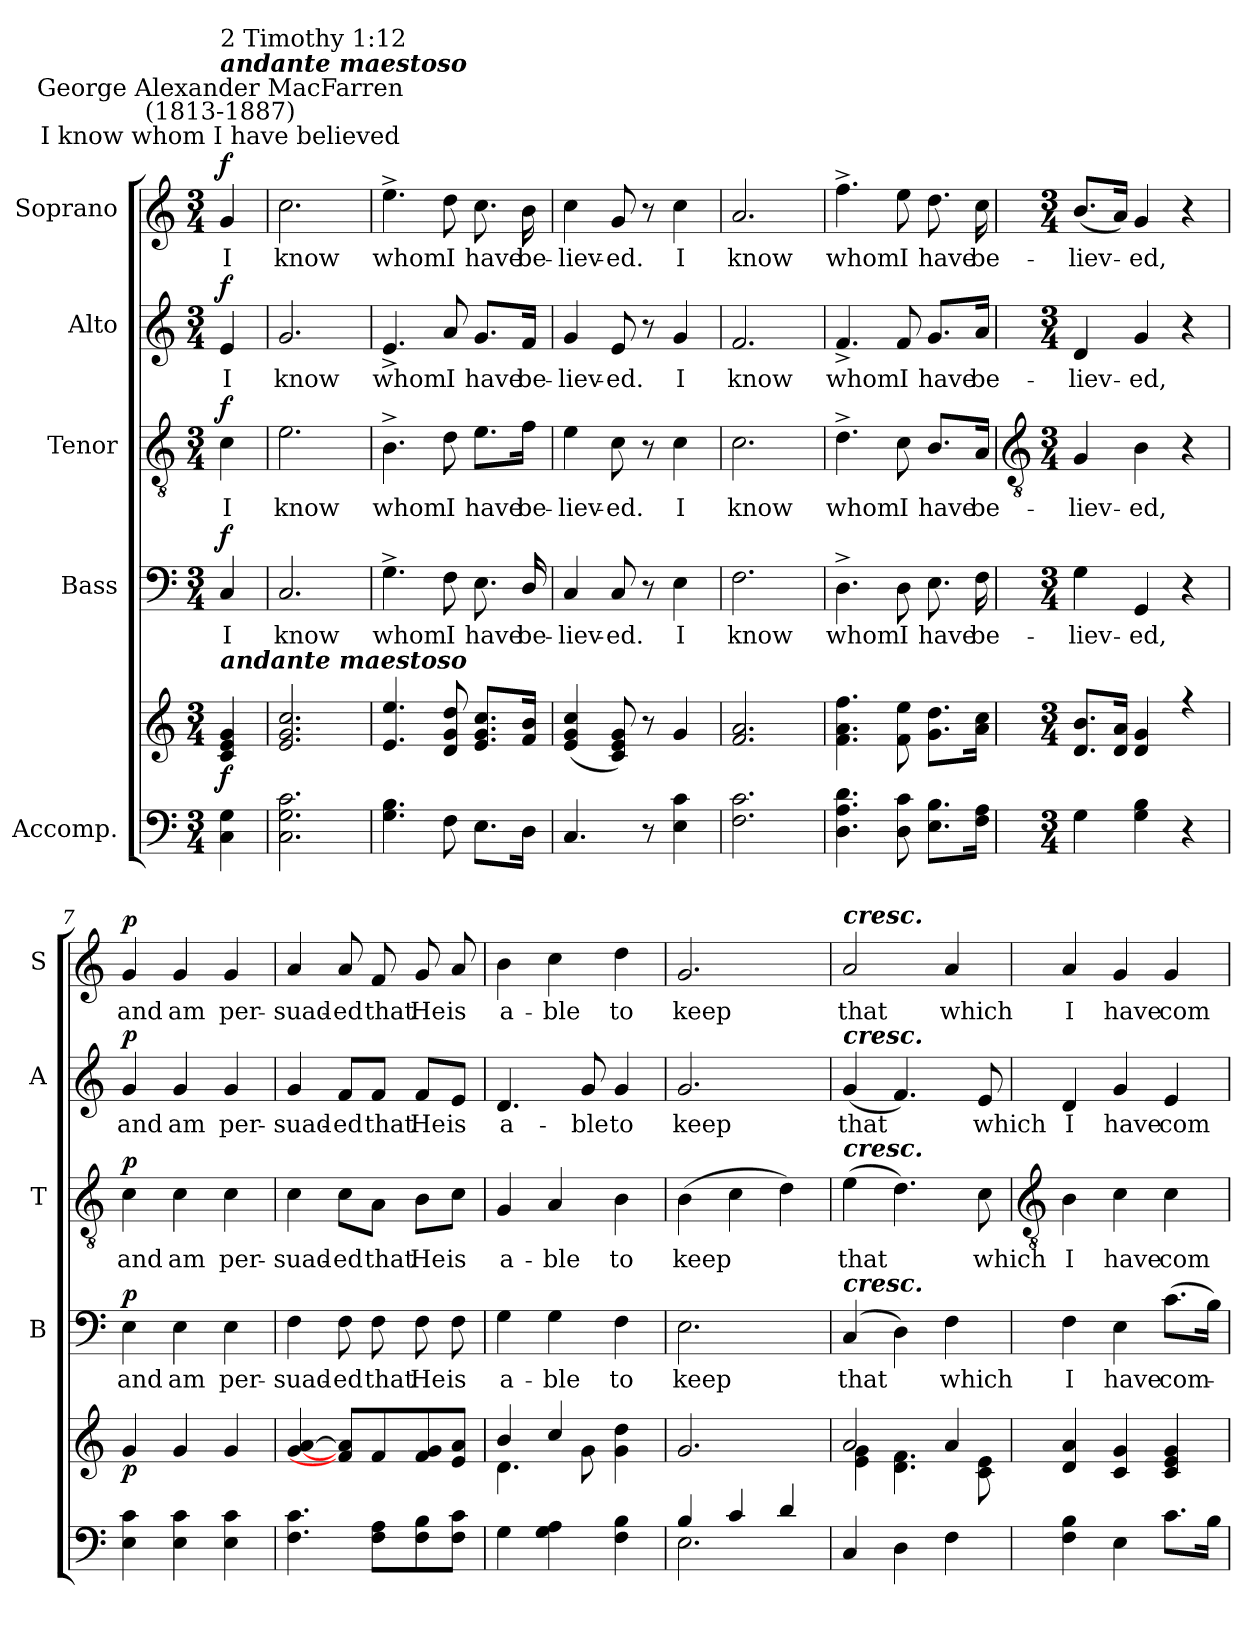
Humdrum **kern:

**kern	**kern	**dynam	**kern	**text	**dynam	**kern	**text	**dynam	**kern	**text	**dynam	**kern	**text	**dynam
*part5	*part5	*part5	*part4	*part4	*part4	*part3	*part3	*part3	*part2	*part2	*part2	*part1	*part1	*part1
*staff6	*staff5	*staff5/6	*staff4	*staff4	*staff4	*staff3	*staff3	*staff3	*staff2	*staff2	*staff2	*staff1	*staff1	*staff1
*I"Accomp.	*	*	*I"Bass	*	*	*I"Tenor	*	*	*I"Alto	*	*	*I"Soprano	*	*
*	*	*	*I'B	*	*	*I'T	*	*	*I'A	*	*	*I'S	*	*
*clefF4	*clefG2	*	*clefF4	*	*	*clefGv2	*	*	*clefG2	*	*	*clefG2	*	*
*k[]	*k[]	*	*k[]	*	*	*k[]	*	*	*k[]	*	*	*k[]	*	*
*C:	*C:	*	*C:	*	*	*C:	*	*	*C:	*	*	*C:	*	*
*M3/4	*M3/4	*	*M3/4	*	*	*M3/4	*	*	*M3/4	*	*	*M3/4	*	*
*MM72	*MM72	*	*MM72	*	*	*MM72	*	*	*MM72	*	*	*MM72	*	*
=	=	=	=	=	=	=	=	=	=	=	=	=	=	=
!	!	!	!	!	!	!	!	!	!	!	!	!LO:TX:a:cj:t=I know whom I have believed	!	!
!	!	!	!	!	!	!	!	!	!	!	!	!LO:TX:a:cj:t=George Alexander MacFarren\n(1813-1887)	!	!
!	!	!	!	!	!	!	!	!	!	!	!	!LO:TX:a:Bi:t=andante maestoso	!	!
!	!	!	!	!	!	!	!	!	!	!	!	!LO:TX:a:t=2 Timothy 1&colon;12	!	!
!	!LO:TX:a:Bi:t=andante maestoso	!	!	!	!	!	!	!	!	!	!	!	!	!
!	!	!LO:DY:b	!	!LO:LY:b	!LO:DY:b	!	!LO:LY:b	!LO:DY:b	!	!LO:LY:b	!LO:DY:b	!	!LO:LY:b	!LO:DY:b
4C 4G	4c 4e 4g	f	4C	I	f	4c	I	f	4e	I	f	4g	I	f
=1	=1	=1	=1	=1	=1	=1	=1	=1	=1	=1	=1	=1	=1	=1
!	!	!	!	!LO:LY:b	!	!	!LO:LY:b	!	!	!LO:LY:b	!	!	!LO:LY:b	!
2.C 2.G 2.c	2.e 2.g 2.cc	.	2.C	know	.	2.e	know	.	2.g	know	.	2.cc	know	.
=2	=2	=2	=2	=2	=2	=2	=2	=2	=2	=2	=2	=2	=2	=2
!	!	!	!	!LO:LY:b	!	!	!LO:LY:b	!	!	!LO:LY:b	!	!	!LO:LY:b	!
4.G 4.B	4.e 4.ee	.	4.G^	whom	.	4.B^	whom	.	4.e^	whom	.	4.ee^	whom	.
!	!	!	!	!LO:LY:b	!	!	!LO:LY:b	!	!	!LO:LY:b	!	!	!LO:LY:b	!
8F	8d 8g 8dd	.	8F	I	.	8d	I	.	8a	I	.	8dd	I	.
!	!	!	!	!LO:LY:b	!	!	!LO:LY:b	!	!	!LO:LY:b	!	!	!LO:LY:b	!
8.EL	8.e/ 8.g/ 8.cc/L	.	8.E	have	.	8.e\L	have	.	8.g/L	have	.	8.cc	have	.
!	!	!	!	!LO:LY:b	!	!	!LO:LY:b	!	!	!LO:LY:b	!	!	!LO:LY:b	!
16DJ	16f/ 16b/J	.	16D/	be-	.	16f\Jk	be-	.	16f/Jk	be-	.	16b	be-	.
=3	=3	=3	=3	=3	=3	=3	=3	=3	=3	=3	=3	=3	=3	=3
!	!	!	!	!LO:LY:b	!	!	!LO:LY:b	!	!	!LO:LY:b	!	!	!LO:LY:b	!
4.C	(<4e/ 4g/ 4cc/	.	4C	-liev-	.	4e	-liev-	.	4g	-liev-	.	4cc	-liev-	.
!	!	!	!	!LO:LY:b	!	!	!LO:LY:b	!	!	!LO:LY:b	!	!	!LO:LY:b	!
.	8c 8e 8g)	.	8C	-ed.	.	8c	-ed.	.	8e	-ed.	.	8g	-ed.	.
8r	8r	.	8r	.	.	8r	.	.	8r	.	.	8r	.	.
!	!	!	!	!LO:LY:b	!	!	!LO:LY:b	!	!	!LO:LY:b	!	!	!LO:LY:b	!
4E 4c	4g/	.	4E	I	.	4c	I	.	4g	I	.	4cc	I	.
=4	=4	=4	=4	=4	=4	=4	=4	=4	=4	=4	=4	=4	=4	=4
!	!	!	!	!LO:LY:b	!	!	!LO:LY:b	!	!	!LO:LY:b	!	!	!LO:LY:b	!
2.F 2.c	2.f 2.a	.	2.F	know	.	2.c	know	.	2.f	know	.	2.a	know	.
=5	=5	=5	=5	=5	=5	=5	=5	=5	=5	=5	=5	=5	=5	=5
!	!	!	!	!LO:LY:b	!	!	!LO:LY:b	!	!	!LO:LY:b	!	!	!LO:LY:b	!
4.D 4.A 4.d	4.f 4.a 4.ff	.	4.D^	whom	.	4.d^	whom	.	4.f^	whom	.	4.ff^	whom	.
!	!	!	!	!LO:LY:b	!	!	!LO:LY:b	!	!	!LO:LY:b	!	!	!LO:LY:b	!
8D 8c	8f 8ee	.	8D	I	.	8c	I	.	8f	I	.	8ee	I	.
!	!	!	!	!LO:LY:b	!	!	!LO:LY:b	!	!	!LO:LY:b	!	!	!LO:LY:b	!
8.E 8.BL	8.g 8.ddL	.	8.E	have	.	8.B/L	have	.	8.g/L	have	.	8.dd	have	.
!	!	!	!	!LO:LY:b	!	!	!LO:LY:b	!	!	!LO:LY:b	!	!	!LO:LY:b	!
16F 16AJ	16a 16ccJ	.	16F	be-	.	16A/Jk	be-	.	16a/Jk	be-	.	16cc	be-	.
!!LO:LB:g=z
=6	=6	=6	=6	=6	=6	=6	=6	=6	=6	=6	=6	=6	=6	=6
*	*	*	*	*	*	*clefGv2	*	*	*	*	*	*	*	*
*M3/4	*M3/4	*	*M3/4	*	*	*M3/4	*	*	*M3/4	*	*	*M3/4	*	*
*	*^	*	*	*	*	*	*	*	*	*	*	*	*	*
!	!	!LO:N:vis=1	!	!	!LO:LY:b	!	!	!LO:LY:b	!	!	!LO:LY:b	!	!	!LO:LY:b	!
4G	8.d 8.bL	2.ryy	.	4G	-liev-	.	4G	-liev-	.	4d	-liev-	.	(<8.bL	-liev-	.
.	16d 16aJ	.	.	.	.	.	.	.	.	.	.	.	16aJ)	.	.
!	!	!	!	!	!LO:LY:b	!	!	!LO:LY:b	!	!	!LO:LY:b	!	!	!LO:LY:b	!
4G 4B	4d 4g	.	.	4GG	-ed,	.	4B	-ed,	.	4g	-ed,	.	4g	ed,	.
4r	4r	.	.	4r	.	.	4r	.	.	4r	.	.	4r	.	.
=7	=7	=7	=7	=7	=7	=7	=7	=7	=7	=7	=7	=7	=7	=7	=7
!	!	!LO:N:vis=1	!LO:DY:b	!	!LO:LY:b	!LO:DY:b	!	!LO:LY:b	!LO:DY:b	!	!LO:LY:b	!LO:DY:b	!	!LO:LY:b	!LO:DY:b
4E 4c	4g	2.ryy	p	4E	and	p	4c	and	p	4g	and	p	4g	and	p
!	!	!	!	!	!LO:LY:b	!	!	!LO:LY:b	!	!	!LO:LY:b	!	!	!LO:LY:b	!
4E 4c	4g	.	.	4E	am	.	4c	am	.	4g	am	.	4g	am	.
!	!	!	!	!	!LO:LY:b	!	!	!LO:LY:b	!	!	!LO:LY:b	!	!	!LO:LY:b	!
4E 4c	4g	.	.	4E	per-	.	4c	per-	.	4g	per-	.	4g	per-	.
=8	=8	=8	=8	=8	=8	=8	=8	=8	=8	=8	=8	=8	=8	=8	=8
!	!	!	!	!	!LO:LY:b	!	!	!LO:LY:b	!	!	!LO:LY:b	!	!	!LO:LY:b	!
4.F 4.c	[4g [4a	2ryy	.	4F	-suad-	.	4c	-suad-	.	4g	-suad-	.	4a	-suad-	.
!	!	!	!	!	!LO:LY:b	!	!	!LO:LY:b	!	!	!LO:LY:b	!	!	!LO:LY:b	!
.	8f] 8a]L	.	.	8F	-ed	.	8c\L	-ed	.	8f/L	-ed	.	8a	-ed	.
!	!	!	!	!	!LO:LY:b	!	!	!LO:LY:b	!	!	!LO:LY:b	!	!	!LO:LY:b	!
8F 8AL	8f	.	.	8F	that	.	8A\J	that	.	8f/J	that	.	8f	that	.
!	!	!	!	!	!LO:LY:b	!	!	!LO:LY:b	!	!	!LO:LY:b	!	!	!LO:LY:b	!
8F 8B	8f 8g	8ryy	.	8F	He	.	8B\L	He	.	8f/L	He	.	8g	He	.
!	!	!	!	!	!LO:LY:b	!	!	!LO:LY:b	!	!	!LO:LY:b	!	!	!LO:LY:b	!
8F 8cJ	8e 8aJ	8ryy	.	8F	is	.	8c\J	is	.	8e/J	is	.	8a	is	.
=9	=9	=9	=9	=9	=9	=9	=9	=9	=9	=9	=9	=9	=9	=9	=9
!	!	!	!	!	!LO:LY:b	!	!	!LO:LY:b	!	!	!LO:LY:b	!	!	!LO:LY:b	!
4G	4b/	4.d\	.	4G	a-	.	4G	a-	.	4.d	a-	.	4b	a-	.
!	!	!	!	!	!LO:LY:b	!	!	!LO:LY:b	!	!	!	!	!	!LO:LY:b	!
4G 4A	4cc/	.	.	4G	-ble	.	4A	-ble	.	.	.	.	4cc	-ble	.
!	!	!	!	!	!	!	!	!	!	!	!LO:LY:b	!	!	!	!
.	.	8g\	.	.	.	.	.	.	.	8g	-ble	.	.	.	.
!	!	!	!	!	!LO:LY:b	!	!	!LO:LY:b	!	!	!LO:LY:b	!	!	!LO:LY:b	!
4F 4B	4g 4dd	4ryy	.	4F	to	.	4B	to	.	4g	to	.	4dd	to	.
=10	=10	=10	=10	=10	=10	=10	=10	=10	=10	=10	=10	=10	=10	=10	=10
*^	*	*	*	*	*	*	*	*	*	*	*	*	*	*	*
!	!	!	!	!	!	!LO:LY:b	!	!	!LO:LY:b	!	!	!LO:LY:b	!	!	!LO:LY:b	!
*	*	*v	*v	*	*	*	*	*	*	*	*	*	*	*	*	*
4B/	2.E	2.g	.	2.E	keep	.	(>4B	keep	.	2.g	keep	.	2.g	keep	.
4c/	.	.	.	.	.	.	4c	.	.	.	.	.	.	.	.
4d/	.	.	.	.	.	.	4d)	.	.	.	.	.	.	.	.
*v	*v	*	*	*	*	*	*	*	*	*	*	*	*	*	*
=11	=11	=11	=11	=11	=11	=11	=11	=11	=11	=11	=11	=11	=11	=11
*	*^	*	*	*	*	*	*	*	*	*	*	*	*	*
!	!	!	!	!	!	!	!	!	!	!	!	!	!LO:TX:a:Bi:t=cresc.	!	!
!	!	!	!	!	!	!	!	!	!	!LO:TX:a:Bi:t=cresc.	!	!	!	!	!
!	!	!	!	!	!	!	!LO:TX:a:Bi:t=cresc.	!	!	!	!	!	!	!	!
!	!	!	!	!LO:TX:a:Bi:t=cresc.	!	!	!	!	!	!	!	!	!	!	!
!	!	!	!	!	!LO:LY:b	!	!	!LO:LY:b	!	!	!LO:LY:b	!	!	!LO:LY:b	!
4C	2a	4e\ 4g\	.	(<4C	that	.	(>4e	that	.	(<4g	that	.	2a	that	.
4D	.	4.d\ 4.f\	.	4D)	.	.	4.d)	.	.	4.f)	.	.	.	.	.
!	!	!	!	!	!LO:LY:b	!	!	!	!	!	!	!	!	!LO:LY:b	!
4F	4a	.	.	4F	which	.	.	.	.	.	.	.	4a	which	.
!	!	!	!	!	!	!	!	!LO:LY:b	!	!	!LO:LY:b	!	!	!	!
.	.	8c\ 8e\	.	.	.	.	8c	which	.	8e	which	.	.	.	.
!!LO:LB:g=z
=12	=12	=12	=12	=12	=12	=12	=12	=12	=12	=12	=12	=12	=12	=12	=12
*	*	*	*	*	*	*	*clefGv2	*	*	*	*	*	*	*	*
!	!	!	!	!	!LO:LY:b	!	!	!LO:LY:b	!	!	!LO:LY:b	!	!	!LO:LY:b	!
4F 4B	4d 4a	2.ryy	.	4F	I	.	4B	I	.	4d	I	.	4a	I	.
!	!	!	!	!	!LO:LY:b	!	!	!LO:LY:b	!	!	!LO:LY:b	!	!	!LO:LY:b	!
4E	4c 4g	.	.	4E	have	.	4c	have	.	4g	have	.	4g	have	.
!	!	!	!	!	!LO:LY:b	!	!	!LO:LY:b	!	!	!LO:LY:b	!	!	!LO:LY:b	!
8.cL	4c 4e 4g	.	.	(>8.cL	com-	.	4c	com-	.	4e	com-	.	4g	com-	.
16BJ	.	.	.	16BJ)	.	.	.	.	.	.	.	.	.	.	.
*	*v	*v	*	*	*	*	*	*	*	*	*	*	*	*	*
=	=	=	=	=	=	=	=	=	=	=	=	=	=	=
*-	*-	*-	*-	*-	*-	*-	*-	*-	*-	*-	*-	*-	*-	*-
